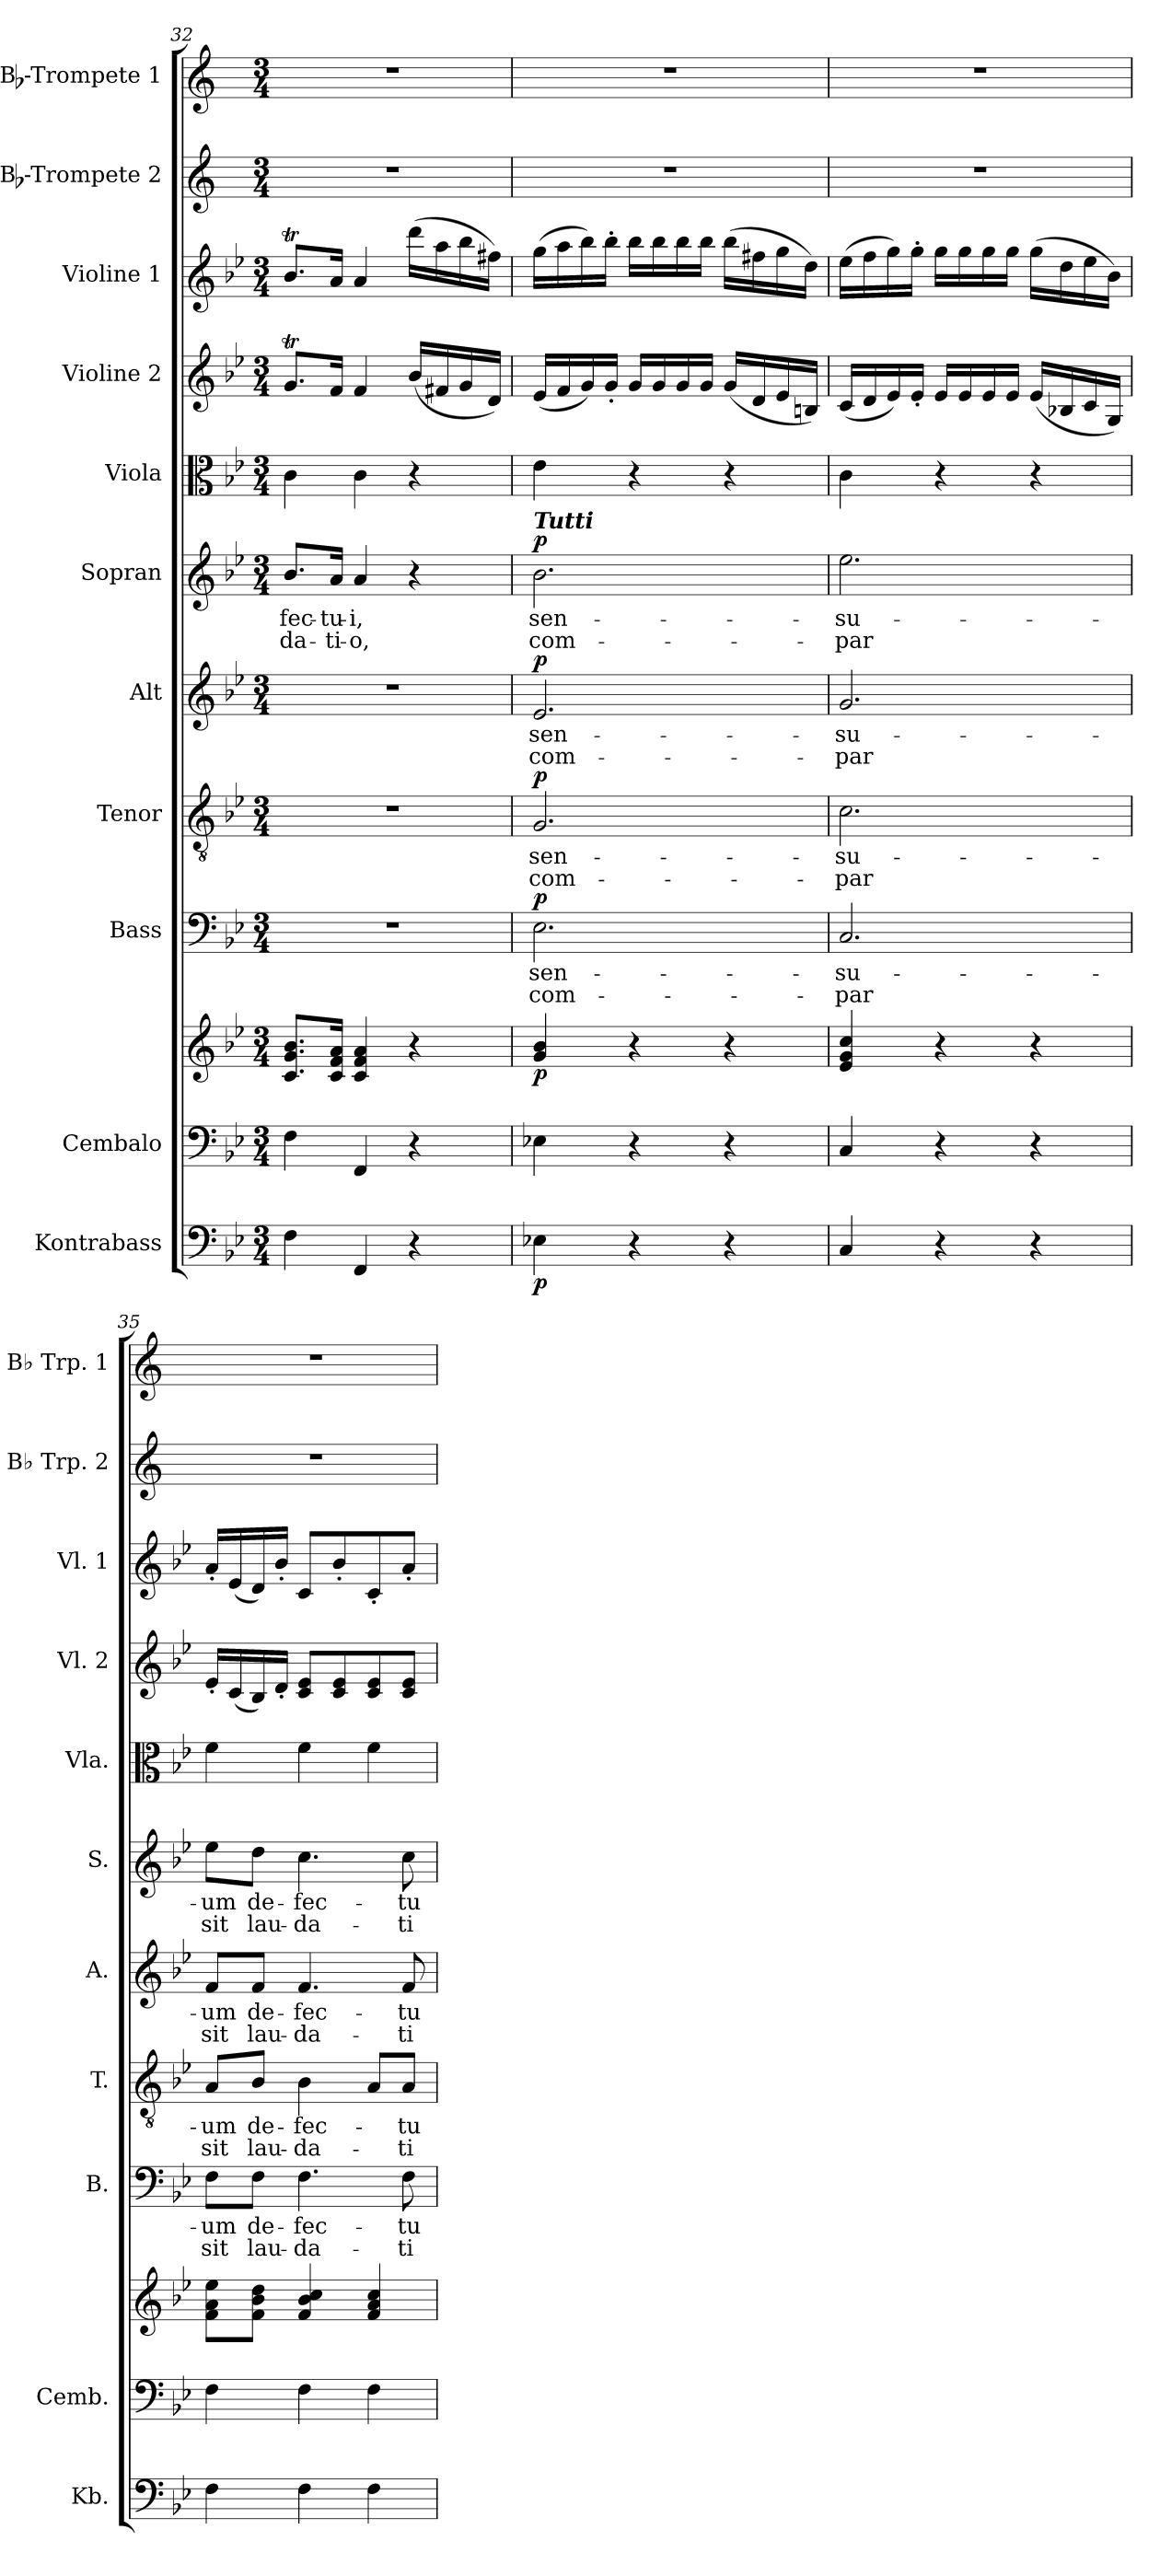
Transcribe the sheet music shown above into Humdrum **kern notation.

**kern	**dynam	**kern	**kern	**dynam	**kern	**text	**text	**dynam	**kern	**text	**text	**dynam	**kern	**text	**text	**dynam	**kern	**text	**text	**dynam	**kern	**kern	**kern	**kern	**kern
*part11	*part11	*part10	*part10	*part10	*part9	*part9	*part9	*part9	*part8	*part8	*part8	*part8	*part7	*part7	*part7	*part7	*part6	*part6	*part6	*part6	*part5	*part4	*part3	*part2	*part1
*staff12	*staff12	*staff11	*staff10	*staff10/11	*staff9	*staff9	*staff9	*staff9	*staff8	*staff8	*staff8	*staff8	*staff7	*staff7	*staff7	*staff7	*staff6	*staff6	*staff6	*staff6	*staff5	*staff4	*staff3	*staff2	*staff1
*I"Kontrabass	*	*I"Cembalo	*	*	*I"Bass	*	*	*	*I"Tenor	*	*	*	*I"Alt	*	*	*	*I"Sopran	*	*	*	*I"Viola	*I"Violine 2	*I"Violine 1	*I"Bb-Trompete 2	*I"Bb-Trompete 1
*I'Kb.	*	*I'Cemb.	*	*	*I'B.	*	*	*	*I'T.	*	*	*	*I'A.	*	*	*	*I'S.	*	*	*	*I'Vla.	*I'Vl. 2	*I'Vl. 1	*I'Bb Trp. 2	*I'Bb Trp. 1
*clefF4	*	*clefF4	*clefG2	*	*clefF4	*	*	*	*clefGv2	*	*	*	*clefG2	*	*	*	*clefG2	*	*	*	*clefC3	*clefG2	*clefG2	*clefG2	*clefG2
*ITrd7c12	*	*	*	*	*	*	*	*	*	*	*	*	*	*	*	*	*	*	*	*	*	*	*	*ITrd1c2	*ITrd1c2
*k[b-e-]	*	*k[b-e-]	*k[b-e-]	*	*k[b-e-]	*	*	*	*k[b-e-]	*	*	*	*k[b-e-]	*	*	*	*k[b-e-]	*	*	*	*k[b-e-]	*k[b-e-]	*k[b-e-]	*k[b-e-]	*k[b-e-]
*B-:	*	*B-:	*B-:	*	*B-:	*	*	*	*B-:	*	*	*	*B-:	*	*	*	*B-:	*	*	*	*B-:	*B-:	*B-:	*B-:	*B-:
*M3/4	*	*M3/4	*M3/4	*	*M3/4	*	*	*	*M3/4	*	*	*	*M3/4	*	*	*	*M3/4	*	*	*	*M3/4	*M3/4	*M3/4	*M3/4	*M3/4
=32	=32	=32	=32	=32	=32	=32	=32	=32	=32	=32	=32	=32	=32	=32	=32	=32	=32	=32	=32	=32	=32	=32	=32	=32	=32
!	!	!	!	!	!	!	!	!	!	!	!	!	!	!	!	!	!	!LO:LY:b	!LO:LY:b	!	!	!	!	!	!
4FF\	.	4F\	8.c/ 8.g/ 8.b-/L	.	2.r	.	.	.	2.r	.	.	.	2.r	.	.	.	8.b-/L	-fec-	-da-	.	4c\	8.gT/L	8.b-T/L	2.r	2.r
!	!	!	!	!	!	!	!	!	!	!	!	!	!	!	!	!	!	!LO:LY:b	!LO:LY:b	!	!	!	!	!	!
.	.	.	16c/ 16f/ 16a/Jk	.	.	.	.	.	.	.	.	.	.	.	.	.	16a/Jk	-tu-	-ti-	.	.	16f/Jk	16a/Jk	.	.
!	!	!	!	!	!	!	!	!	!	!	!	!	!	!	!	!	!	!LO:LY:b	!LO:LY:b	!	!	!	!	!	!
4FFF/	.	4FF/	4c/ 4f/ 4a/	.	.	.	.	.	.	.	.	.	.	.	.	.	4a/	-i,	-o,	.	4c\	4f/	4a/	.	.
4r	.	4r	4r	.	.	.	.	.	.	.	.	.	.	.	.	.	4r	.	.	.	4r	(<16b-/LL	(>16ddd\LL	.	.
.	.	.	.	.	.	.	.	.	.	.	.	.	.	.	.	.	.	.	.	.	.	16f#X/	16aa\	.	.
.	.	.	.	.	.	.	.	.	.	.	.	.	.	.	.	.	.	.	.	.	.	16g/	16bb-\	.	.
.	.	.	.	.	.	.	.	.	.	.	.	.	.	.	.	.	.	.	.	.	.	16d/JJ)	16ff#X\JJ)	.	.
!!LO:PB:g=z
=33	=33	=33	=33	=33	=33	=33	=33	=33	=33	=33	=33	=33	=33	=33	=33	=33	=33	=33	=33	=33	=33	=33	=33	=33	=33
!	!	!	!	!	!	!	!	!	!	!	!	!	!	!	!	!	!LO:TX:a:Bi:t=Tutti	!	!	!	!	!	!	!	!
!	!LO:DY:b	!	!	!LO:DY:b	!	!LO:LY:b	!LO:LY:b	!LO:DY:a	!	!LO:LY:b	!LO:LY:b	!LO:DY:a	!	!LO:LY:b	!LO:LY:b	!LO:DY:a	!	!LO:LY:b	!LO:LY:b	!LO:DY:a	!	!	!	!	!
4EE-X\	p	4E-X\	4g/ 4b-/	p	2.E-\	sen-	com-	p	2.G/	sen-	com-	p	2.e-/	sen-	com-	p	2.b-\	sen-	com-	p	4e-\	(<16e-/LL	(>16gg\LL	2.r	2.r
.	.	.	.	.	.	.	.	.	.	.	.	.	.	.	.	.	.	.	.	.	.	16f/	16aa\	.	.
.	.	.	.	.	.	.	.	.	.	.	.	.	.	.	.	.	.	.	.	.	.	16g/)	16bb-\)	.	.
.	.	.	.	.	.	.	.	.	.	.	.	.	.	.	.	.	.	.	.	.	.	16g'</JJ	16bb-'>\JJ	.	.
4r	.	4r	4r	.	.	.	.	.	.	.	.	.	.	.	.	.	.	.	.	.	4r	16g/LL	16bb-\LL	.	.
.	.	.	.	.	.	.	.	.	.	.	.	.	.	.	.	.	.	.	.	.	.	16g/	16bb-\	.	.
.	.	.	.	.	.	.	.	.	.	.	.	.	.	.	.	.	.	.	.	.	.	16g/	16bb-\	.	.
.	.	.	.	.	.	.	.	.	.	.	.	.	.	.	.	.	.	.	.	.	.	16g/JJ	16bb-\JJ	.	.
4r	.	4r	4r	.	.	.	.	.	.	.	.	.	.	.	.	.	.	.	.	.	4r	(<16g/LL	(>16bb-\LL	.	.
.	.	.	.	.	.	.	.	.	.	.	.	.	.	.	.	.	.	.	.	.	.	16d/	16ff#X\	.	.
.	.	.	.	.	.	.	.	.	.	.	.	.	.	.	.	.	.	.	.	.	.	16e-/	16gg\	.	.
.	.	.	.	.	.	.	.	.	.	.	.	.	.	.	.	.	.	.	.	.	.	16Bn/JJ)	16dd\JJ)	.	.
=34	=34	=34	=34	=34	=34	=34	=34	=34	=34	=34	=34	=34	=34	=34	=34	=34	=34	=34	=34	=34	=34	=34	=34	=34	=34
!	!	!	!	!	!	!LO:LY:b	!LO:LY:b	!	!	!LO:LY:b	!LO:LY:b	!	!	!LO:LY:b	!LO:LY:b	!	!	!LO:LY:b	!LO:LY:b	!	!	!	!	!	!
4CC/	.	4C/	4e-/ 4g/ 4cc/	.	2.C/	-su-	-par	.	2.c\	-su-	-par	.	2.g/	-su-	-par	.	2.ee-\	-su-	-par	.	4c\	(<16c/LL	(>16ee-\LL	2.r	2.r
.	.	.	.	.	.	.	.	.	.	.	.	.	.	.	.	.	.	.	.	.	.	16d/	16ff\	.	.
.	.	.	.	.	.	.	.	.	.	.	.	.	.	.	.	.	.	.	.	.	.	16e-/)	16gg\)	.	.
.	.	.	.	.	.	.	.	.	.	.	.	.	.	.	.	.	.	.	.	.	.	16e-'</JJ	16gg'>\JJ	.	.
4r	.	4r	4r	.	.	.	.	.	.	.	.	.	.	.	.	.	.	.	.	.	4r	16e-/LL	16gg\LL	.	.
.	.	.	.	.	.	.	.	.	.	.	.	.	.	.	.	.	.	.	.	.	.	16e-/	16gg\	.	.
.	.	.	.	.	.	.	.	.	.	.	.	.	.	.	.	.	.	.	.	.	.	16e-/	16gg\	.	.
.	.	.	.	.	.	.	.	.	.	.	.	.	.	.	.	.	.	.	.	.	.	16e-/JJ	16gg\JJ	.	.
4r	.	4r	4r	.	.	.	.	.	.	.	.	.	.	.	.	.	.	.	.	.	4r	(<16e-/LL	(>16gg\LL	.	.
.	.	.	.	.	.	.	.	.	.	.	.	.	.	.	.	.	.	.	.	.	.	16B-X/	16dd\	.	.
.	.	.	.	.	.	.	.	.	.	.	.	.	.	.	.	.	.	.	.	.	.	16c/	16ee-\	.	.
.	.	.	.	.	.	.	.	.	.	.	.	.	.	.	.	.	.	.	.	.	.	16G/JJ)	16b-\JJ)	.	.
=35	=35	=35	=35	=35	=35	=35	=35	=35	=35	=35	=35	=35	=35	=35	=35	=35	=35	=35	=35	=35	=35	=35	=35	=35	=35
!	!	!	!	!	!	!LO:LY:b	!LO:LY:b	!	!	!LO:LY:b	!LO:LY:b	!	!	!LO:LY:b	!LO:LY:b	!	!	!LO:LY:b	!LO:LY:b	!	!	!	!	!	!
4FF\	.	4F\	8f\ 8a\ 8ee-\L	.	8F\L	-um	sit	.	8A/L	-um	sit	.	8f/L	-um	sit	.	8ee-\L	-um	sit	.	4f\	16e-'</LL	16a'</LL	2.r	2.r
.	.	.	.	.	.	.	.	.	.	.	.	.	.	.	.	.	.	.	.	.	.	(<16c/	(<16e-/	.	.
!	!	!	!	!	!	!LO:LY:b	!LO:LY:b	!	!	!LO:LY:b	!LO:LY:b	!	!	!LO:LY:b	!LO:LY:b	!	!	!LO:LY:b	!LO:LY:b	!	!	!	!	!	!
.	.	.	8f\ 8b-\ 8dd\J	.	8F\J	de-	lau-	.	8B-/J	de-	lau-	.	8f/J	de-	lau-	.	8dd\J	de-	lau-	.	.	16B-/)	16d/)	.	.
.	.	.	.	.	.	.	.	.	.	.	.	.	.	.	.	.	.	.	.	.	.	16d'</JJ	16b-'</JJ	.	.
!	!	!	!	!	!	!LO:LY:b	!LO:LY:b	!	!	!LO:LY:b	!LO:LY:b	!	!	!LO:LY:b	!LO:LY:b	!	!	!LO:LY:b	!LO:LY:b	!	!	!	!	!	!
4FF\	.	4F\	4f/ 4b-/ 4cc/	.	4.F\	-fec-	-da-	.	4B-\	-fec-	-da-	.	4.f/	-fec-	-da-	.	4.cc\	-fec-	-da-	.	4f\	8c/ 8e-/L	8c/L	.	.
.	.	.	.	.	.	.	.	.	.	.	.	.	.	.	.	.	.	.	.	.	.	8c/ 8e-/	8b-'</	.	.
4FF\	.	4F\	4f/ 4a/ 4cc/	.	.	.	.	.	8A/L	.	.	.	.	.	.	.	.	.	.	.	4f\	8c/ 8e-/	8c'</	.	.
!	!	!	!	!	!	!LO:LY:b	!LO:LY:b	!	!	!LO:LY:b	!LO:LY:b	!	!	!LO:LY:b	!LO:LY:b	!	!	!LO:LY:b	!LO:LY:b	!	!	!	!	!	!
.	.	.	.	.	8F\	-tu-	-ti-	.	8A/J	-tu-	-ti-	.	8f/	-tu-	-ti-	.	8cc\	-tu-	-ti-	.	.	8c/ 8e-/J	8a'</J	.	.
=	=	=	=	=	=	=	=	=	=	=	=	=	=	=	=	=	=	=	=	=	=	=	=	=	=
*-	*-	*-	*-	*-	*-	*-	*-	*-	*-	*-	*-	*-	*-	*-	*-	*-	*-	*-	*-	*-	*-	*-	*-	*-	*-
